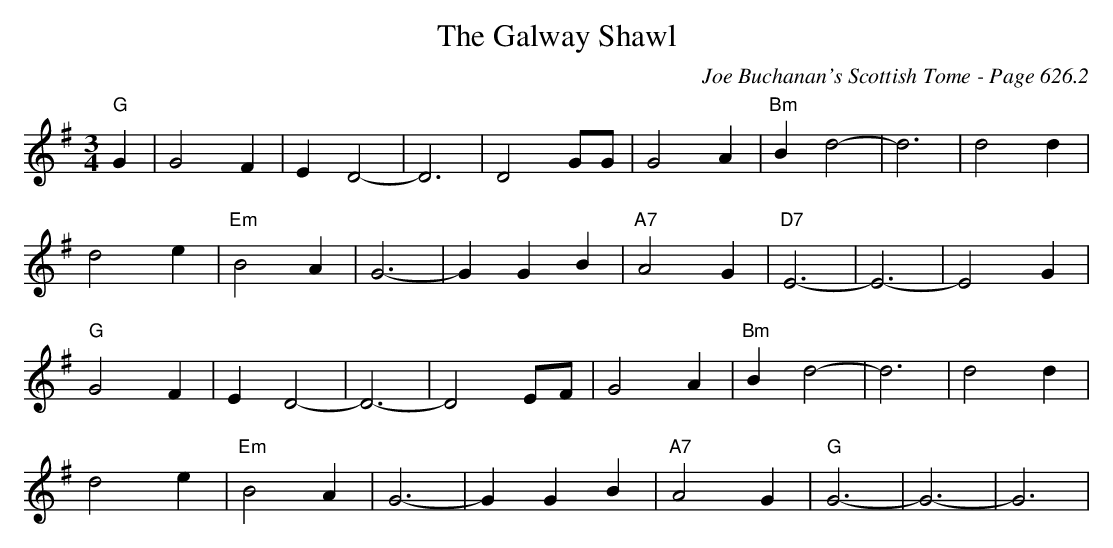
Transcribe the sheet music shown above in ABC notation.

X:1
T:Galway Shawl, The
C:Joe Buchanan's Scottish Tome - Page 626.2
L:1/4
M:3/4
K:G
"G"G | G2 F | E D2- | D3 | D2 G/G/ | G2 A | "Bm"B d2- | d3 | d2 d |
d2 e | "Em"B2 A | G3- | G G B | "A7"A2 G | "D7"E3- | E3- | E2 G |
"G"G2 F | E D2- | D3- | D2 E/F/ | G2 A | "Bm"B d2- | d3 | d2 d |
d2 e | "Em"B2 A | G3- | G G B | "A7"A2 G | "G"G3- | G3- | G3 |
